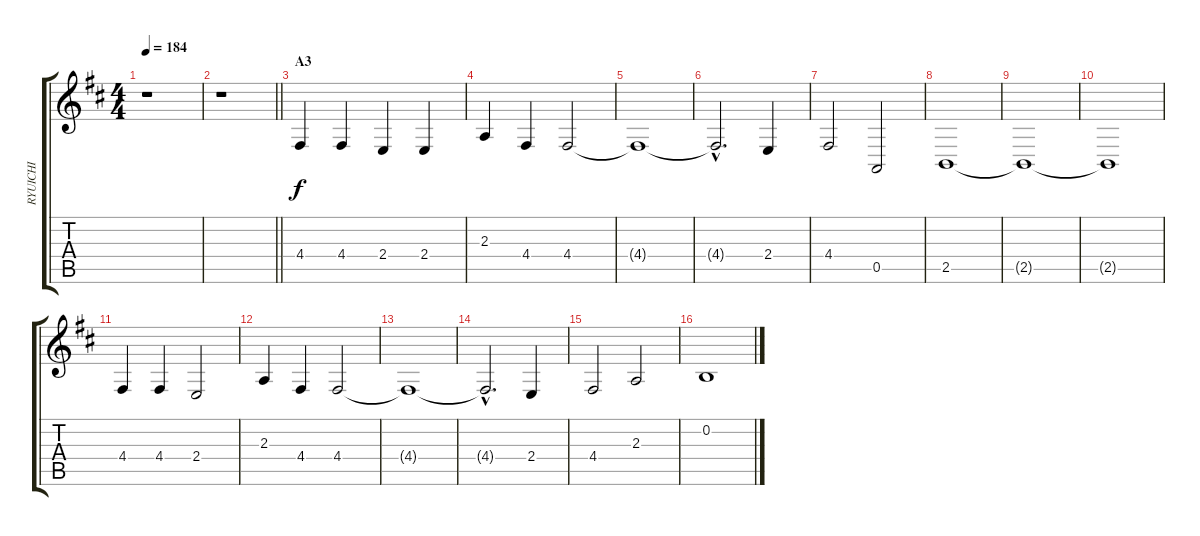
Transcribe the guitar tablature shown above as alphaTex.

\track ("RYUICHI" "RYUICHI") {instrument oboe}
\staff {score tabs}
\tuning (E4 B3 G3 D3 A2 E2) {hide}
\ts (4 4)
\tempo 184
\clef g2
\ks bminor
r.1{dy f} |
\barLineRight lightlight
r.1 |
\section ("" "A3")
4.4.4 4.4.4 2.4.4 2.4.4 |
2.3.4 4.4.4 4.4.2 |
4.4{t}.1 |
4.4{hac t}.2{d} 2.4.4 |
4.4.2 0.5.2 |
2.5.1 |
2.5{t}.1 |
2.5{t}.1 |
4.4.4 4.4.4 2.4.2 |
2.3.4 4.4.4 4.4.2 |
4.4{t}.1 |
4.4{hac t}.2{d} 2.4.4 |
4.4.2 2.3.2 |
0.2.1
